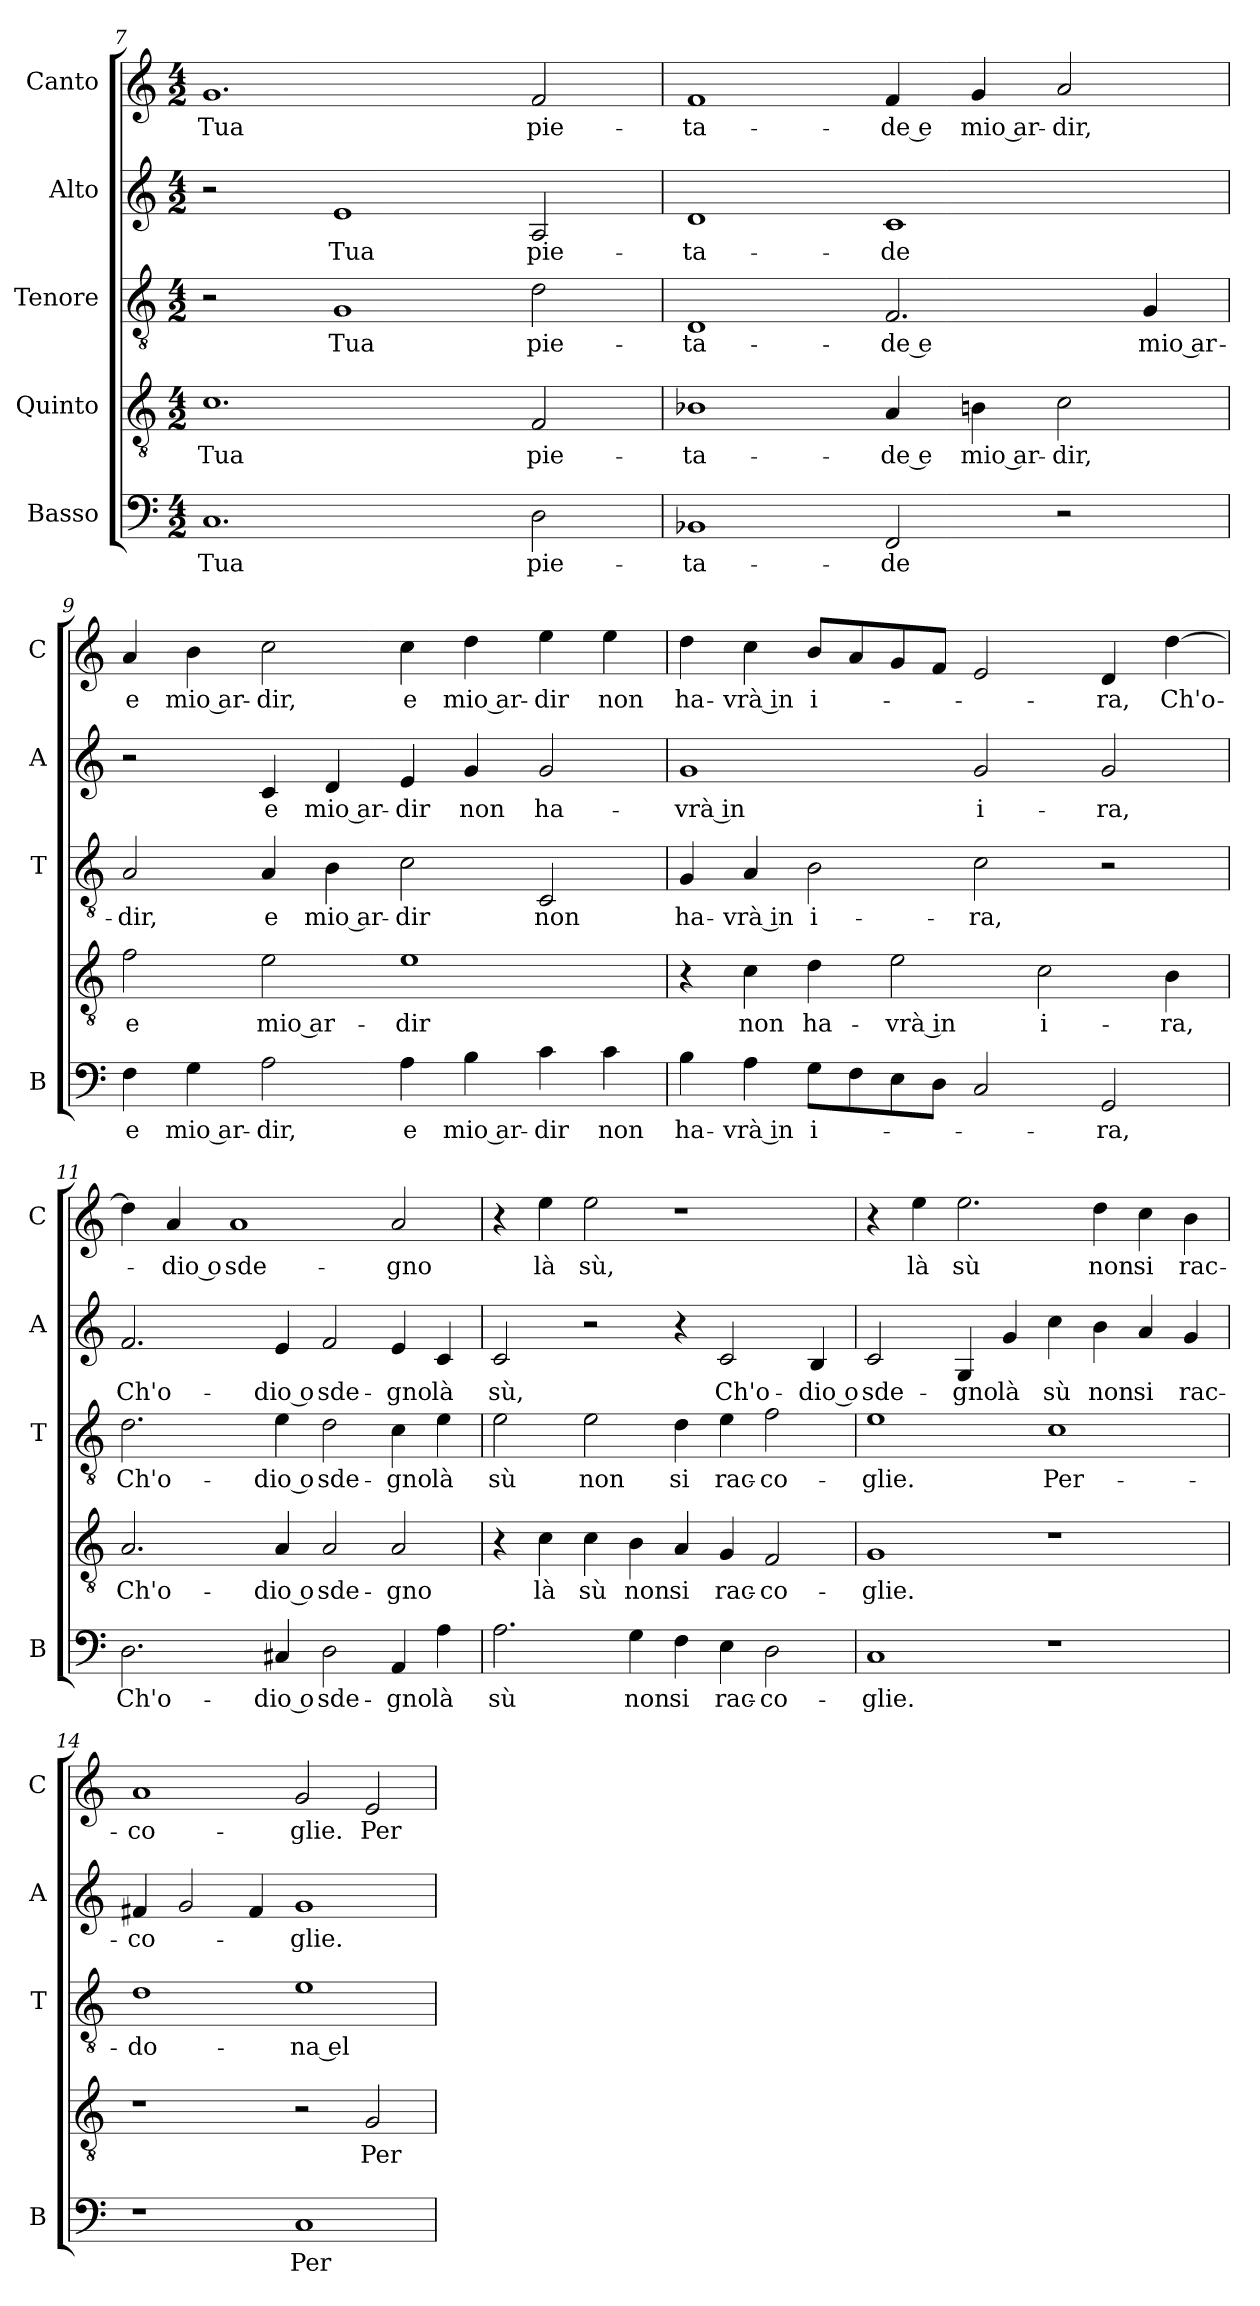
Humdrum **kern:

**kern	**text	**kern	**text	**kern	**text	**kern	**text	**kern	**text
*part5	*part5	*part4	*part4	*part3	*part3	*part2	*part2	*part1	*part1
*staff5	*staff5	*staff4	*staff4	*staff3	*staff3	*staff2	*staff2	*staff1	*staff1
*I"Basso	*	*I"Quinto	*	*I"Tenore	*	*I"Alto	*	*I"Canto	*
*I'B	*	*	*	*I'T	*	*I'A	*	*I'C	*
*clefF4	*	*clefGv2	*	*clefGv2	*	*clefG2	*	*clefG2	*
*k[]	*	*k[]	*	*k[]	*	*k[]	*	*k[]	*
*C:	*	*C:	*	*C:	*	*C:	*	*C:	*
*M4/2	*	*M4/2	*	*M4/2	*	*M4/2	*	*M4/2	*
=7	=7	=7	=7	=7	=7	=7	=7	=7	=7
!	!LO:LY:b	!	!LO:LY:b	!	!	!	!	!	!LO:LY:b
1.C	Tua	1.c	Tua	2r	.	2r	.	1.g	Tua
!	!	!	!	!	!LO:LY:b	!	!LO:LY:b	!	!
.	.	.	.	1G	Tua	1e	Tua	.	.
!	!LO:LY:b	!	!LO:LY:b	!	!LO:LY:b	!	!LO:LY:b	!	!LO:LY:b
2D\	pie-	2F/	pie-	2d\	pie-	2A/	pie-	2f/	pie-
=8	=8	=8	=8	=8	=8	=8	=8	=8	=8
!	!LO:LY:b	!	!LO:LY:b	!	!LO:LY:b	!	!LO:LY:b	!	!LO:LY:b
1BB-X	-ta-	1B-X	-ta-	1D	-ta-	1d	-ta-	1f	-ta-
!	!LO:LY:b	!	!LO:LY:b	!	!LO:LY:b	!	!LO:LY:b	!	!LO:LY:b
2FF/	-de	4A/	-de e	2.F/	-de e	1c	-de	4f/	-de e
!	!	!	!LO:LY:b	!	!	!	!	!	!LO:LY:b
.	.	4Bn\	mio ar-	.	.	.	.	4g/	mio ar-
!	!	!	!LO:LY:b	!	!	!	!	!	!LO:LY:b
2r	.	2c\	-dir,	.	.	.	.	2a/	-dir,
!	!	!	!	!	!LO:LY:b	!	!	!	!
.	.	.	.	4G/	mio ar-	.	.	.	.
=9	=9	=9	=9	=9	=9	=9	=9	=9	=9
!	!LO:LY:b	!	!LO:LY:b	!	!LO:LY:b	!	!	!	!LO:LY:b
4F\	e	2f\	e	2A/	-dir,	2r	.	4a/	e
!	!LO:LY:b	!	!	!	!	!	!	!	!LO:LY:b
4G\	mio ar-	.	.	.	.	.	.	4b\	mio ar-
!	!LO:LY:b	!	!LO:LY:b	!	!LO:LY:b	!	!LO:LY:b	!	!LO:LY:b
2A\	-dir,	2e\	mio ar-	4A/	e	4c/	e	2cc\	-dir,
!	!	!	!	!	!LO:LY:b	!	!LO:LY:b	!	!
.	.	.	.	4B\	mio ar-	4d/	mio ar-	.	.
!	!LO:LY:b	!	!LO:LY:b	!	!LO:LY:b	!	!LO:LY:b	!	!LO:LY:b
4A\	e	1e	-dir	2c\	-dir	4e/	-dir	4cc\	e
!	!LO:LY:b	!	!	!	!	!	!LO:LY:b	!	!LO:LY:b
4B\	mio ar-	.	.	.	.	4g/	non	4dd\	mio ar-
!	!LO:LY:b	!	!	!	!LO:LY:b	!	!LO:LY:b	!	!LO:LY:b
4c\	-dir	.	.	2C/	non	2g/	ha-	4ee\	-dir
!	!LO:LY:b	!	!	!	!	!	!	!	!LO:LY:b
4c\	non	.	.	.	.	.	.	4ee\	non
!!LO:PB:g=z
=10	=10	=10	=10	=10	=10	=10	=10	=10	=10
!	!LO:LY:b	!	!	!	!LO:LY:b	!	!LO:LY:b	!	!LO:LY:b
4B\	ha-	4r	.	4G/	ha-	1g	-vrà in	4dd\	ha-
!	!LO:LY:b	!	!LO:LY:b	!	!LO:LY:b	!	!	!	!LO:LY:b
4A\	-vrà in	4c\	non	4A/	-vrà in	.	.	4cc\	-vrà in
!	!LO:LY:b	!	!LO:LY:b	!	!LO:LY:b	!	!	!	!LO:LY:b
8G\L	i-	4d\	ha-	2B\	i-	.	.	8b/L	i-
8F\	.	.	.	.	.	.	.	8a/	.
!	!	!	!LO:LY:b	!	!	!	!	!	!
8E\	.	2e\	-vrà in	.	.	.	.	8g/	.
8D\J	.	.	.	.	.	.	.	8f/J	.
!	!	!	!	!	!LO:LY:b	!	!LO:LY:b	!	!
2C/	.	.	.	2c\	-ra,	2g/	i-	2e/	.
!	!	!	!LO:LY:b	!	!	!	!	!	!
.	.	2c\	i-	.	.	.	.	.	.
!	!LO:LY:b	!	!	!	!	!	!LO:LY:b	!	!LO:LY:b
2GG/	-ra,	.	.	2r	.	2g/	-ra,	4d/	-ra,
!	!	!	!LO:LY:b	!	!	!	!	!	!LO:LY:b
.	.	4B\	-ra,	.	.	.	.	[4dd\	Ch'o-
=11	=11	=11	=11	=11	=11	=11	=11	=11	=11
!	!LO:LY:b	!	!LO:LY:b	!	!LO:LY:b	!	!LO:LY:b	!	!
2.D\	Ch'o-	2.A/	Ch'o-	2.d\	Ch'o-	2.f/	Ch'o-	4dd\]	.
!	!	!	!	!	!	!	!	!	!LO:LY:b
.	.	.	.	.	.	.	.	4a/	-dio o
!	!	!	!	!	!	!	!	!	!LO:LY:b
.	.	.	.	.	.	.	.	1a	sde-
!	!LO:LY:b	!	!LO:LY:b	!	!LO:LY:b	!	!LO:LY:b	!	!
4C#X/	-dio o	4A/	-dio o	4e\	-dio o	4e/	-dio o	.	.
!	!LO:LY:b	!	!LO:LY:b	!	!LO:LY:b	!	!LO:LY:b	!	!
2D\	sde-	2A/	sde-	2d\	sde-	2f/	sde-	.	.
!	!LO:LY:b	!	!LO:LY:b	!	!LO:LY:b	!	!LO:LY:b	!	!LO:LY:b
4AA/	-gno	2A/	-gno	4c\	-gno	4e/	-gno	2a/	-gno
!	!LO:LY:b	!	!	!	!LO:LY:b	!	!LO:LY:b	!	!
4A\	là	.	.	4e\	là	4c/	là	.	.
=12	=12	=12	=12	=12	=12	=12	=12	=12	=12
!	!LO:LY:b	!	!	!	!LO:LY:b	!	!LO:LY:b	!	!
2.A\	sù	4r	.	2e\	sù	2c/	sù,	4r	.
!	!	!	!LO:LY:b	!	!	!	!	!	!LO:LY:b
.	.	4c\	là	.	.	.	.	4ee\	là
!	!	!	!LO:LY:b	!	!LO:LY:b	!	!	!	!LO:LY:b
.	.	4c\	sù	2e\	non	2r	.	2ee\	sù,
!	!LO:LY:b	!	!LO:LY:b	!	!	!	!	!	!
4G\	non	4B\	non	.	.	.	.	.	.
!	!LO:LY:b	!	!LO:LY:b	!	!LO:LY:b	!	!	!	!
4F\	si	4A/	si	4d\	si	4r	.	1r	.
!	!LO:LY:b	!	!LO:LY:b	!	!LO:LY:b	!	!LO:LY:b	!	!
4E\	rac-	4G/	rac-	4e\	rac-	2c/	Ch'o-	.	.
!	!LO:LY:b	!	!LO:LY:b	!	!LO:LY:b	!	!	!	!
2D\	-co-	2F/	-co-	2f\	-co-	.	.	.	.
!	!	!	!	!	!	!	!LO:LY:b	!	!
.	.	.	.	.	.	4B/	-dio o	.	.
=13	=13	=13	=13	=13	=13	=13	=13	=13	=13
!	!LO:LY:b	!	!LO:LY:b	!	!LO:LY:b	!	!LO:LY:b	!	!
1C	-glie.	1G	-glie.	1e	-glie.	2c/	sde-	4r	.
!	!	!	!	!	!	!	!	!	!LO:LY:b
.	.	.	.	.	.	.	.	4ee\	là
!	!	!	!	!	!	!	!LO:LY:b	!	!LO:LY:b
.	.	.	.	.	.	4G/	-gno	2.ee\	sù
!	!	!	!	!	!	!	!LO:LY:b	!	!
.	.	.	.	.	.	4g/	là	.	.
!	!	!	!	!	!LO:LY:b	!	!LO:LY:b	!	!
1r	.	1r	.	1c	Per-	4cc\	sù	.	.
!	!	!	!	!	!	!	!LO:LY:b	!	!LO:LY:b
.	.	.	.	.	.	4b\	non	4dd\	non
!	!	!	!	!	!	!	!LO:LY:b	!	!LO:LY:b
.	.	.	.	.	.	4a/	si	4cc\	si
!	!	!	!	!	!	!	!LO:LY:b	!	!LO:LY:b
.	.	.	.	.	.	4g/	rac-	4b\	rac-
=14	=14	=14	=14	=14	=14	=14	=14	=14	=14
!	!	!	!	!	!LO:LY:b	!	!LO:LY:b	!	!LO:LY:b
1r	.	1r	.	1d	-do-	4f#X/	-co-	1a	-co-
.	.	.	.	.	.	2g/	.	.	.
.	.	.	.	.	.	4f#/	.	.	.
!	!LO:LY:b	!	!	!	!LO:LY:b	!	!LO:LY:b	!	!LO:LY:b
1C	Per-	2r	.	1e	-na el-	1g	-glie.	2g/	-glie.
!	!	!	!LO:LY:b	!	!	!	!	!	!LO:LY:b
.	.	2G/	Per-	.	.	.	.	2e/	Per-
=	=	=	=	=	=	=	=	=	=
*-	*-	*-	*-	*-	*-	*-	*-	*-	*-
